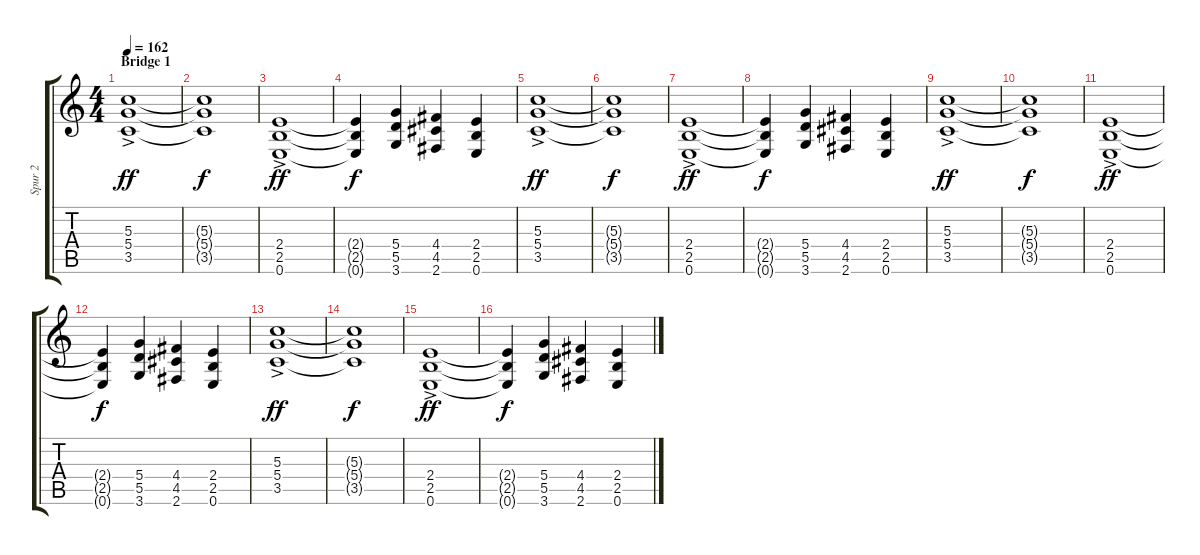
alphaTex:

\track ("Spur 2" "Spur 2") {instrument acousticguitarsteel}
\staff {score tabs}
\tuning (E4 B3 G3 D3 A2 E2) {hide}
\ts (4 4)
\section ("" "Bridge 1")
\tempo 162
\clef g2
\ks c
(5.3 5.4 3.5{ac}).1{dy ff} |
(5.3{t} 5.4{t} 3.5{t}).1{dy f} |
(2.4 2.5{ac} 0.6).1{dy ff} |
(2.4{t} 2.5{t} 0.6{t}).4{dy f} (5.4 5.5 3.6).4 (4.4 4.5 2.6).4 (2.4 2.5 0.6).4 |
(5.3 5.4 3.5{ac}).1{dy ff} |
(5.3{t} 5.4{t} 3.5{t}).1{dy f} |
(2.4 2.5{ac} 0.6).1{dy ff} |
(2.4{t} 2.5{t} 0.6{t}).4{dy f} (5.4 5.5 3.6).4 (4.4 4.5 2.6).4 (2.4 2.5 0.6).4 |
(5.3 5.4 3.5{ac}).1{dy ff} |
(5.3{t} 5.4{t} 3.5{t}).1{dy f} |
(2.4 2.5{ac} 0.6).1{dy ff} |
(2.4{t} 2.5{t} 0.6{t}).4{dy f} (5.4 5.5 3.6).4 (4.4 4.5 2.6).4 (2.4 2.5 0.6).4 |
(5.3 5.4 3.5{ac}).1{dy ff} |
(5.3{t} 5.4{t} 3.5{t}).1{dy f} |
(2.4 2.5{ac} 0.6).1{dy ff} |
(2.4{t} 2.5{t} 0.6{t}).4{dy f} (5.4 5.5 3.6).4 (4.4 4.5 2.6).4 (2.4 2.5 0.6).4
